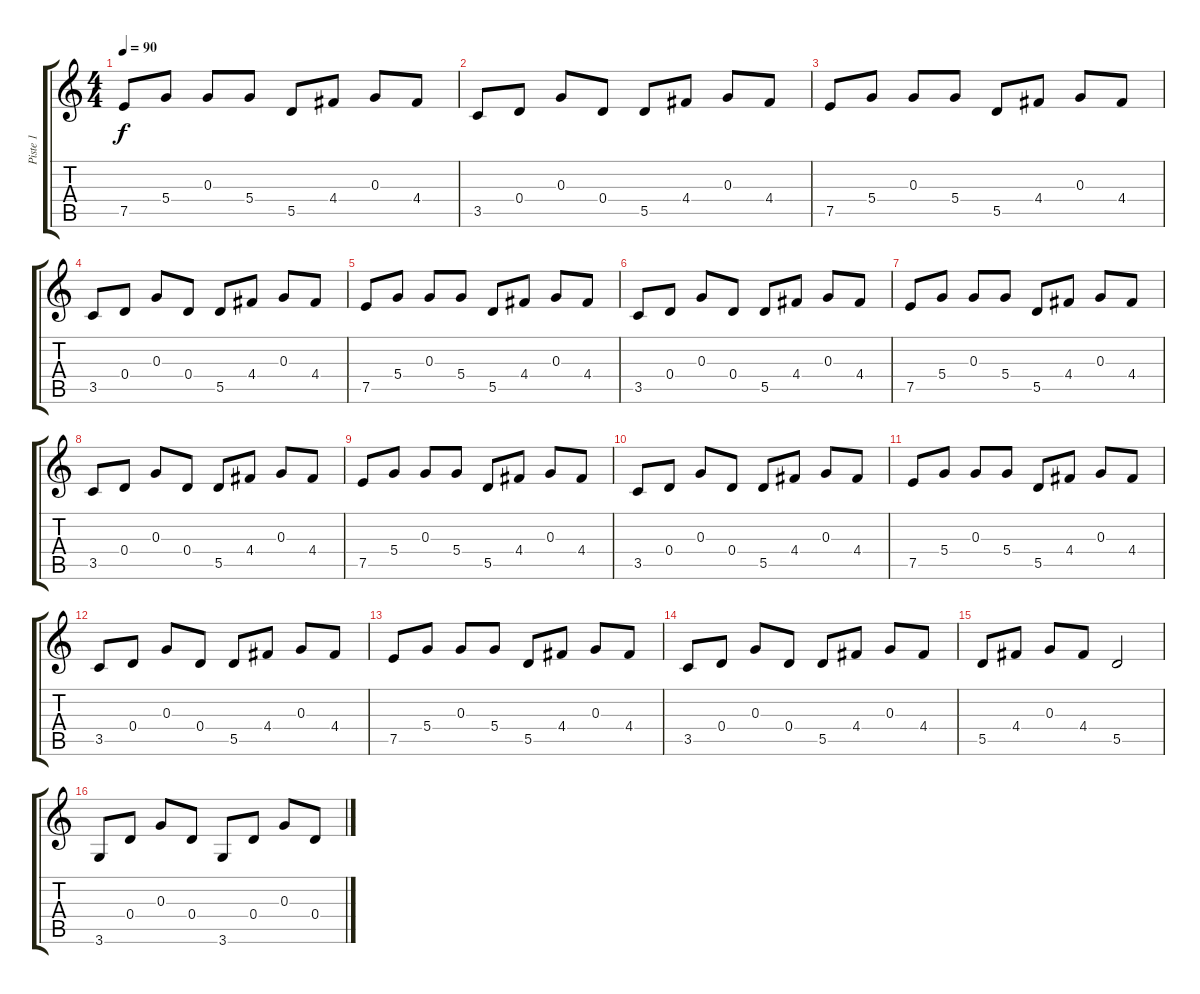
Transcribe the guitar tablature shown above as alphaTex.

\track ("Piste 1" "Piste 1") {instrument acousticguitarsteel}
\staff {score tabs}
\tuning (E4 B3 G3 D3 A2 E2) {hide}
\ts (4 4)
\tempo 90
\clef g2
\ks c
7.5.8{dy f} 5.4.8 0.3.8 5.4.8 5.5.8 4.4.8 0.3.8 4.4.8 |
3.5.8 0.4.8 0.3.8 0.4.8 5.5.8 4.4.8 0.3.8 4.4.8 |
7.5.8 5.4.8 0.3.8 5.4.8 5.5.8 4.4.8 0.3.8 4.4.8 |
3.5.8 0.4.8 0.3.8 0.4.8 5.5.8 4.4.8 0.3.8 4.4.8 |
7.5.8 5.4.8 0.3.8 5.4.8 5.5.8 4.4.8 0.3.8 4.4.8 |
3.5.8 0.4.8 0.3.8 0.4.8 5.5.8 4.4.8 0.3.8 4.4.8 |
7.5.8 5.4.8 0.3.8 5.4.8 5.5.8 4.4.8 0.3.8 4.4.8 |
3.5.8 0.4.8 0.3.8 0.4.8 5.5.8 4.4.8 0.3.8 4.4.8 |
7.5.8 5.4.8 0.3.8 5.4.8 5.5.8 4.4.8 0.3.8 4.4.8 |
3.5.8 0.4.8 0.3.8 0.4.8 5.5.8 4.4.8 0.3.8 4.4.8 |
7.5.8 5.4.8 0.3.8 5.4.8 5.5.8 4.4.8 0.3.8 4.4.8 |
3.5.8 0.4.8 0.3.8 0.4.8 5.5.8 4.4.8 0.3.8 4.4.8 |
7.5.8 5.4.8 0.3.8 5.4.8 5.5.8 4.4.8 0.3.8 4.4.8 |
3.5.8 0.4.8 0.3.8 0.4.8 5.5.8 4.4.8 0.3.8 4.4.8 |
5.5.8 4.4.8 0.3.8 4.4.8 5.5.2 |
3.6.8 0.4.8 0.3.8 0.4.8 3.6.8 0.4.8 0.3.8 0.4.8
